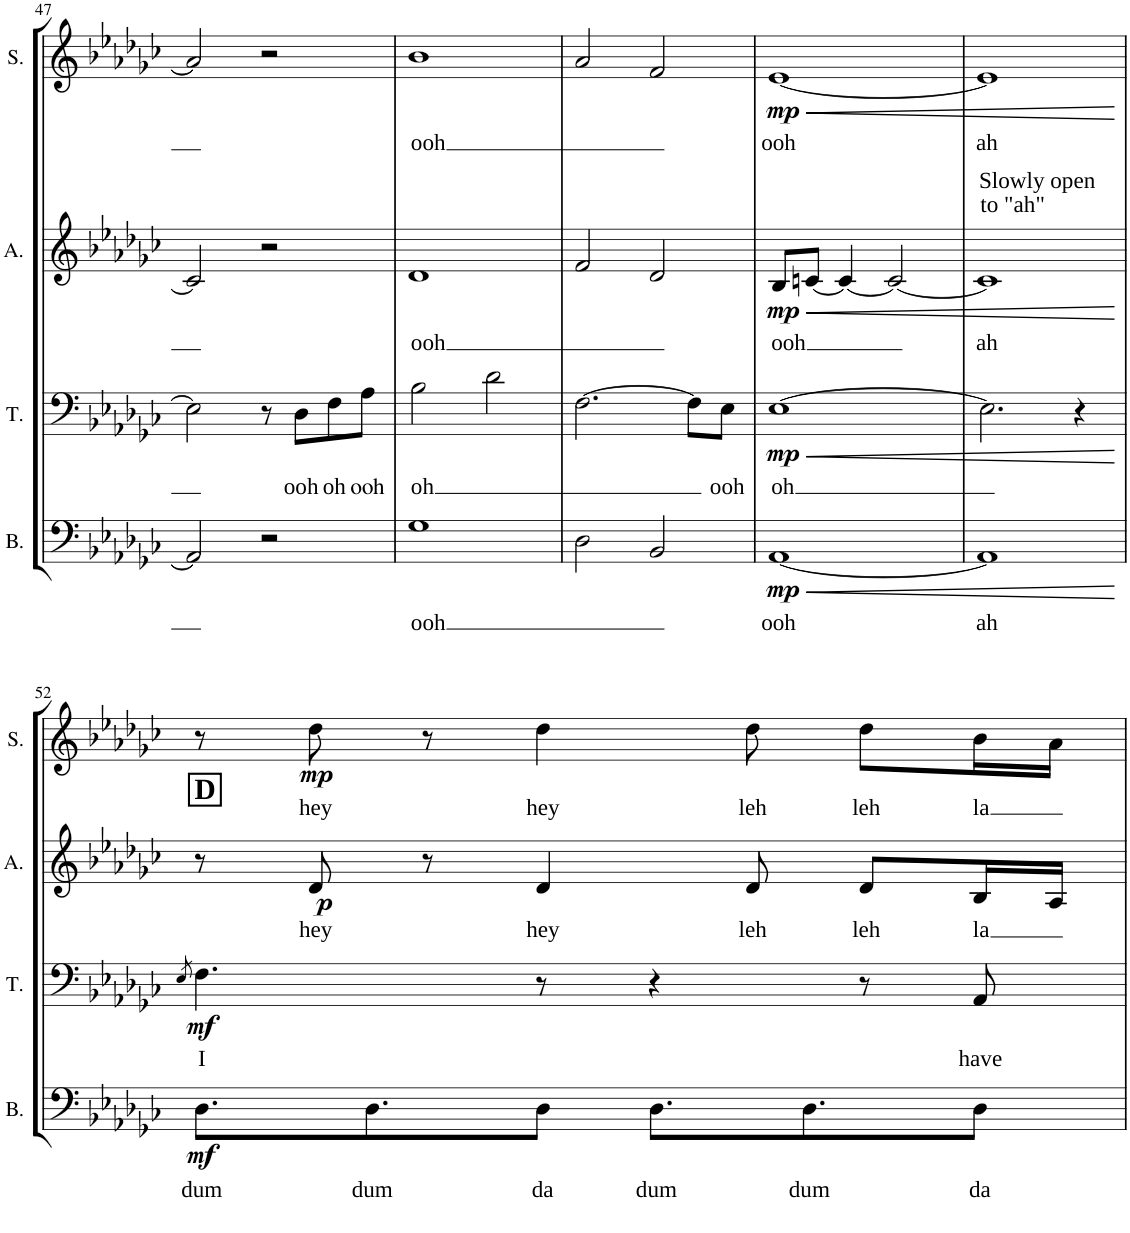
**kern	**text	**dynam	**kern	**text	**dynam	**kern	**text	**dynam	**kern	**text	**dynam
*part4	*part4	*part4	*part3	*part3	*part3	*part2	*part2	*part2	*part1	*part1	*part1
*staff4	*staff4	*staff4	*staff3	*staff3	*staff3	*staff2	*staff2	*staff2	*staff1	*staff1	*staff1
*I"Bass	*	*	*I"Tenor	*	*	*I"Alto	*	*	*I"Soprano	*	*
*I'B.	*	*	*I'T.	*	*	*I'A.	*	*	*I'S.	*	*
!!LO:PB:g=z
*clefF4	*	*	*clefF4	*	*	*clefG2	*	*	*clefG2	*	*
*k[b-e-a-d-g-c-]	*	*	*k[b-e-a-d-g-c-]	*	*	*k[b-e-a-d-g-c-]	*	*	*k[b-e-a-d-g-c-]	*	*
*M4/4	*	*	*M4/4	*	*	*M4/4	*	*	*M4/4	*	*
=47	=47	=47	=47	=47	=47	=47	=47	=47	=47	=47	=47
2AA-/]	.	.	2E-\]	.	.	2c/]	.	.	2a-/]	.	.
2r	.	.	8r	.	.	2r	.	.	2r	.	.
!	!	!	!	!LO:LY:b	!	!	!	!	!	!	!
.	.	.	8D-\L	ooh	.	.	.	.	.	.	.
!	!	!	!	!LO:LY:b	!	!	!	!	!	!	!
.	.	.	8F\	oh	.	.	.	.	.	.	.
!	!	!	!	!LO:LY:b	!	!	!	!	!	!	!
.	.	.	8A-\J	ooh	.	.	.	.	.	.	.
=48	=48	=48	=48	=48	=48	=48	=48	=48	=48	=48	=48
!	!LO:LY:b	!	!	!LO:LY:b	!	!	!LO:LY:b	!	!	!LO:LY:b	!
1G-	ooh	.	2B-\	oh	.	1d-	ooh	.	1b-	ooh	.
.	.	.	2d-\	.	.	.	.	.	.	.	.
=49	=49	=49	=49	=49	=49	=49	=49	=49	=49	=49	=49
2D-\	.	.	[2.F\	.	.	2f/	.	.	2a-/	.	.
2BB-/	.	.	.	.	.	2d-/	.	.	2f/	.	.
.	.	.	8F\L]	.	.	.	.	.	.	.	.
!	!	!	!	!LO:LY:b	!	!	!	!	!	!	!
.	.	.	8E-\J	ooh	.	.	.	.	.	.	.
=50	=50	=50	=50	=50	=50	=50	=50	=50	=50	=50	=50
!	!LO:LY:b	!LO:HP:b	!	!LO:LY:b	!LO:HP:b	!	!LO:LY:b	!LO:HP:b	!	!LO:LY:b	!LO:HP:b
!	!	!LO:DY:n=1:b	!	!	!LO:DY:n=1:b	!	!	!LO:DY:n=1:b	!	!	!LO:DY:n=1:b
[1AA-	ooh	< mp	[1E-	oh	< mp	8B-/L	ooh	< mp	[1e-	ooh	< mp
.	.	.	.	.	.	[8cn/J	.	.	.	.	.
.	.	.	.	.	.	4c/_	.	.	.	.	.
.	.	.	.	.	.	2c/_	.	.	.	.	.
=51	=51	=51	=51	=51	=51	=51	=51	=51	=51	=51	=51
!	!	!	!	!	!	!LO:TX:a:t=Slowly open	!	!	!	!	!
!	!	!	!	!	!	!LO:TX:a:t=to "ah"	!	!	!	!	!
!	!LO:LY:b	!	!	!	!	!	!LO:LY:b	!	!	!LO:LY:b	!
1AA-]	ah	.	2.E-\]	.	.	1c]	ah	.	1e-]	ah	.
.	.	.	4r	.	.	.	.	.	.	.	.
.	.	[	.	.	[	.	.	[	.	.	[
!!LO:LB:g=z
=52	=52	=52	=52	=52	=52	=52	=52	=52	=52	=52	=52
.	.	.	8qE-/	.	.	.	.	.	.	.	.
!	!	!	!	!	!	!LO:TX:a:B:t=D	!	!	!	!	!
!	!LO:LY:b	!LO:DY:b	!	!LO:LY:b	!LO:DY:b	!	!	!	!	!	!
8.D-\L	dum	mf	4.F\	I	mf	8r	.	.	8r	.	.
!	!	!	!	!	!	!	!LO:LY:b	!LO:DY:b	!	!LO:LY:b	!LO:DY:b
.	.	.	.	.	.	8d-/	hey	p	8dd-\	hey	mp
!	!LO:LY:b	!	!	!	!	!	!	!	!	!	!
8.D-\	dum	.	.	.	.	.	.	.	.	.	.
.	.	.	.	.	.	8r	.	.	8r	.	.
!	!LO:LY:b	!	!	!	!	!	!LO:LY:b	!	!	!LO:LY:b	!
8D-\J	da	.	8r	.	.	4d-/	hey	.	4dd-\	hey	.
!	!LO:LY:b	!	!	!	!	!	!	!	!	!	!
8.D-\L	dum	.	4r	.	.	.	.	.	.	.	.
!	!	!	!	!	!	!	!LO:LY:b	!	!	!LO:LY:b	!
.	.	.	.	.	.	8d-/	leh	.	8dd-\	leh	.
!	!LO:LY:b	!	!	!	!	!	!	!	!	!	!
8.D-\	dum	.	.	.	.	.	.	.	.	.	.
!	!	!	!	!	!	!	!LO:LY:b	!	!	!LO:LY:b	!
.	.	.	8r	.	.	8d-/L	leh	.	8dd-\L	leh	.
!	!LO:LY:b	!	!	!LO:LY:b	!	!	!LO:LY:b	!	!	!LO:LY:b	!
8D-\J	da	.	8AA-/	have	.	16B-/L	la	.	16b-\L	la	.
.	.	.	.	.	.	16A-/JJ	.	.	16a-\JJ	.	.
=	=	=	=	=	=	=	=	=	=	=	=
*-	*-	*-	*-	*-	*-	*-	*-	*-	*-	*-	*-
